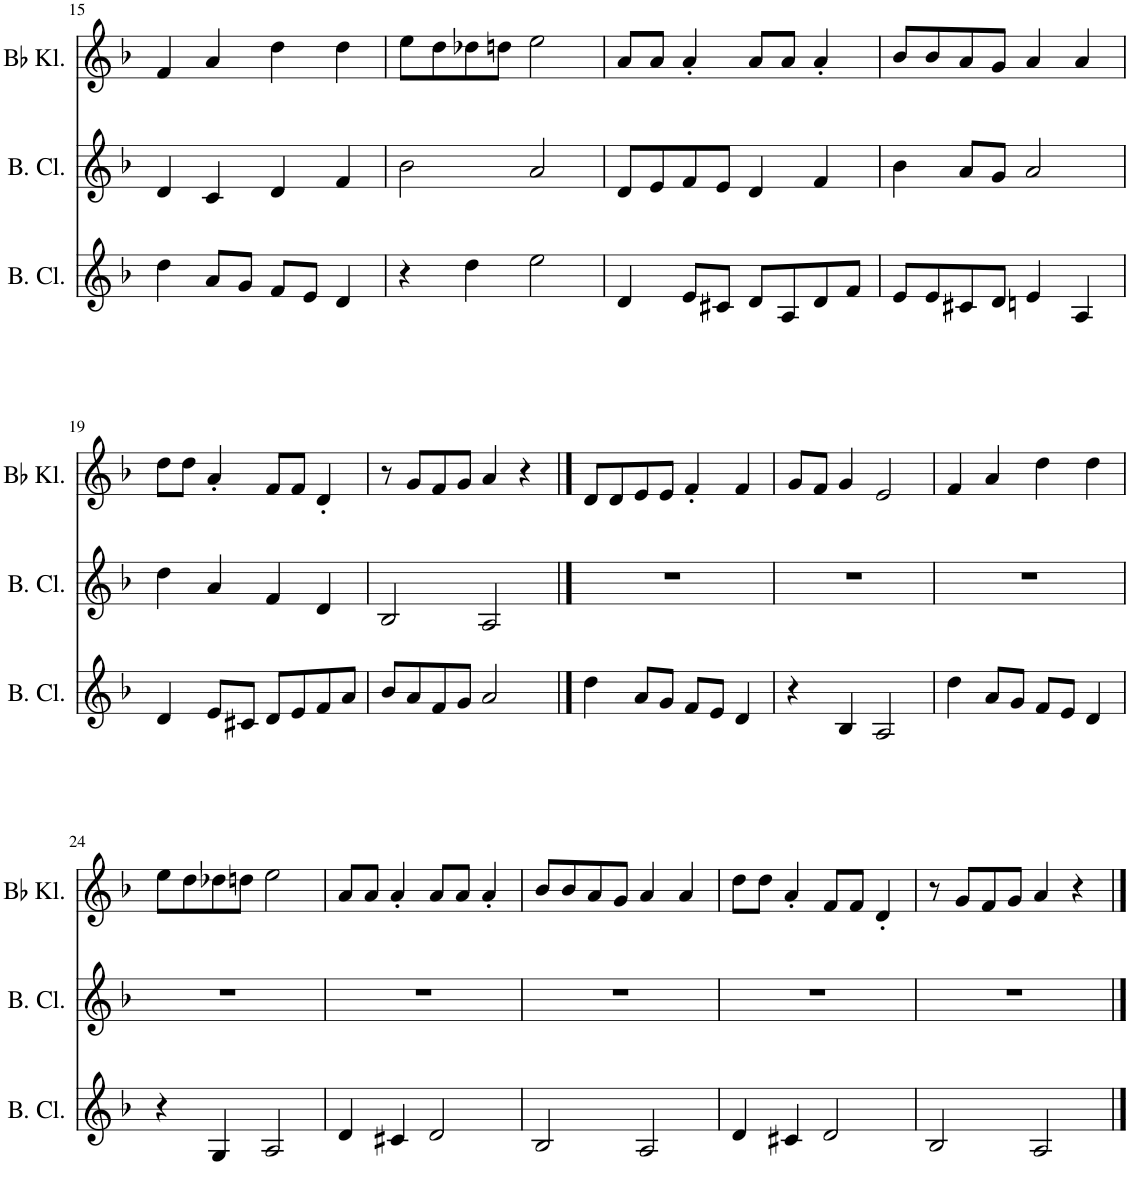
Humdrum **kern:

**kern	**kern	**kern
*part3	*part2	*part1
*staff3	*staff2	*staff1
*I"Basklarinet deel 2 (cello)	*I"Basklarinet deel 1 (cello)	*I"Bb klarinet
*I'B. Cl.	*I'B. Cl.	*I'Bb Kl.
!!LO:PB:g=z
*clefG2	*clefG2	*clefG2
*Trd1c2	*Trd1c2	*Trd1c2
*k[b-]	*k[b-]	*k[b-]
*M4/4	*M4/4	*M4/4
=15	=15	=15
4dd\	4d/	4f/
8a/L	4c/	4a/
8g/J	.	.
8f/L	4d/	4dd\
8e/J	.	.
4d/	4f/	4dd\
=16	=16	=16
4r	2b-\	8ee\L
.	.	8dd\
4dd\	.	8dd-X\
.	.	8ddn\J
2ee\	2a/	2ee\
=17	=17	=17
4d/	8d/L	8a/L
.	8e/	8a/J
8e/L	8f/	4a'/
8c#X/J	8e/J	.
8d/L	4d/	8a/L
8A/	.	8a/J
8d/	4f/	4a'/
8f/J	.	.
=18	=18	=18
8e/L	4b-\	8b-/L
8e/	.	8b-/
8c#X/	8a/L	8a/
8d/J	8g/J	8g/J
4en/	2a/	4a/
4A/	.	4a/
!!LO:LB:g=z
=19	=19	=19
4d/	4dd\	8dd\L
.	.	8dd\J
8e/L	4a/	4a'/
8c#X/J	.	.
8d/L	4f/	8f/L
8e/	.	8f/J
8f/	4d/	4d'/
8a/J	.	.
=20	=20	=20
8b-/L	2B-/	8r
8a/	.	8g/L
8f/	.	8f/
8g/J	.	8g/J
2a/	2A/	4a/
.	.	4r
==21	==21	==21
4dd\	1r	8d/L
.	.	8d/
8a/L	.	8e/
8g/J	.	8e/J
8f/L	.	4f'/
8e/J	.	.
4d/	.	4f/
=22	=22	=22
4r	1r	8g/L
.	.	8f/J
4B-/	.	4g/
2A/	.	2e/
=23	=23	=23
4dd\	1r	4f/
8a/L	.	4a/
8g/J	.	.
8f/L	.	4dd\
8e/J	.	.
4d/	.	4dd\
!!LO:LB:g=z
=24	=24	=24
4r	1r	8ee\L
.	.	8dd\
4G/	.	8dd-X\
.	.	8ddn\J
2A/	.	2ee\
=25	=25	=25
4d/	1r	8a/L
.	.	8a/J
4c#X/	.	4a'/
2d/	.	8a/L
.	.	8a/J
.	.	4a'/
=26	=26	=26
2B-/	1r	8b-/L
.	.	8b-/
.	.	8a/
.	.	8g/J
2A/	.	4a/
.	.	4a/
=27	=27	=27
4d/	1r	8dd\L
.	.	8dd\J
4c#X/	.	4a'/
2d/	.	8f/L
.	.	8f/J
.	.	4d'/
=28	=28	=28
2B-/	1r	8r
.	.	8g/L
.	.	8f/
.	.	8g/J
2A/	.	4a/
.	.	4r
==	==	==
*-	*-	*-
